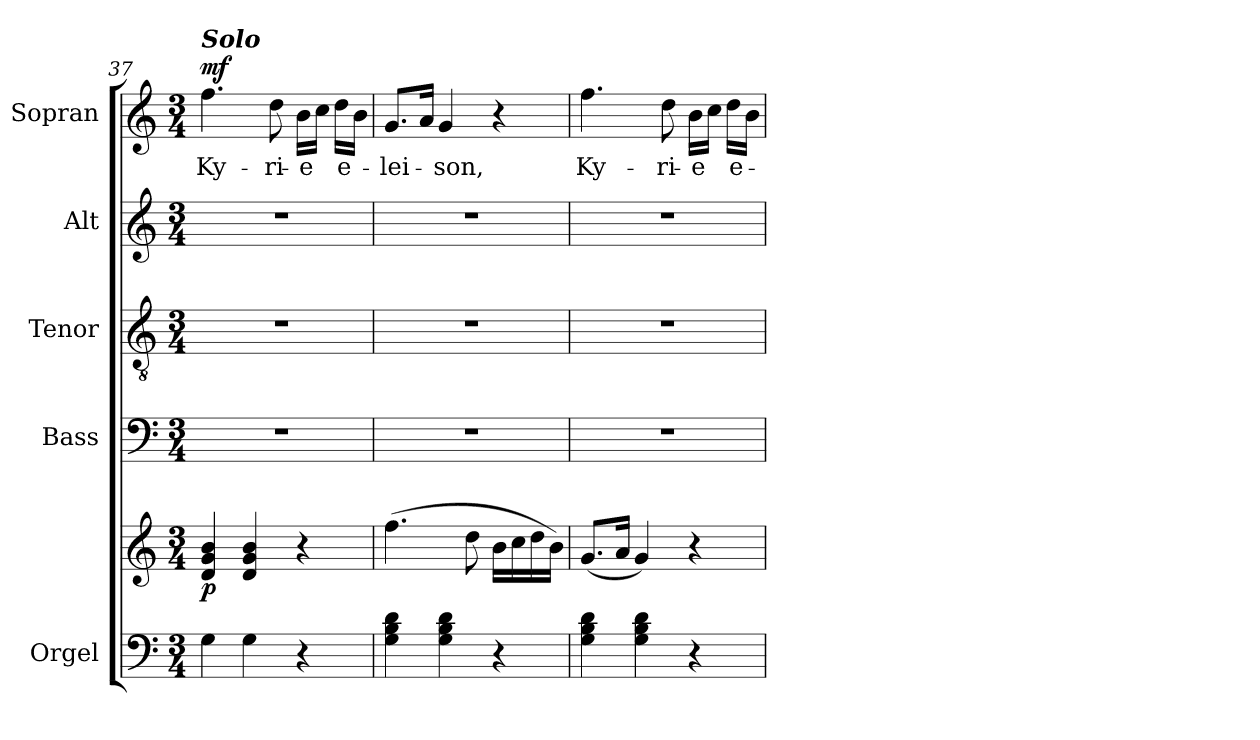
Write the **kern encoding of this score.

**kern	**kern	**dynam	**kern	**kern	**kern	**kern	**text	**dynam
*part5	*part5	*part5	*part4	*part3	*part2	*part1	*part1	*part1
*staff6	*staff5	*staff5/6	*staff4	*staff3	*staff2	*staff1	*staff1	*staff1
*I"Orgel	*	*	*I"Bass	*I"Tenor	*I"Alt	*I"Sopran	*	*
*I'Org.	*	*	*I'B.	*I'T.	*I'A.	*I'S.	*	*
*clefF4	*clefG2	*	*clefF4	*clefGv2	*clefG2	*clefG2	*	*
*k[]	*k[]	*	*k[]	*k[]	*k[]	*k[]	*	*
*C:	*C:	*	*C:	*C:	*C:	*C:	*	*
*M3/4	*M3/4	*	*M3/4	*M3/4	*M3/4	*M3/4	*	*
=37	=37	=37	=37	=37	=37	=37	=37	=37
!	!	!	!	!	!	!LO:TX:a:Bi:t=Solo	!	!
!	!	!LO:DY:b	!	!	!	!	!LO:LY:b	!LO:DY:a
4G\	4d/ 4g/ 4b/	p	2.r	2.r	2.r	4.ff\	Ky-	mf
4G\	4d/ 4g/ 4b/	.	.	.	.	.	.	.
!	!	!	!	!	!	!	!LO:LY:b	!
.	.	.	.	.	.	8dd\	-ri-	.
!	!	!	!	!	!	!	!LO:LY:b	!
4r	4r	.	.	.	.	16b\LL	-e	.
.	.	.	.	.	.	16cc\JJ	.	.
!	!	!	!	!	!	!	!LO:LY:b	!
.	.	.	.	.	.	16dd\LL	e-	.
.	.	.	.	.	.	16b\JJ	.	.
=38	=38	=38	=38	=38	=38	=38	=38	=38
!	!	!	!	!	!	!	!LO:LY:b	!
4G\ 4B\ 4d\	(>4.ff\	.	2.r	2.r	2.r	8.g/L	-lei-	.
.	.	.	.	.	.	16a/Jk	.	.
!	!	!	!	!	!	!	!LO:LY:b	!
4G\ 4B\ 4d\	.	.	.	.	.	4g/	-son,	.
.	8dd\	.	.	.	.	.	.	.
4r	16b\LL	.	.	.	.	4r	.	.
.	16cc\	.	.	.	.	.	.	.
.	16dd\	.	.	.	.	.	.	.
.	16b\JJ)	.	.	.	.	.	.	.
=39	=39	=39	=39	=39	=39	=39	=39	=39
!	!	!	!	!	!	!	!LO:LY:b	!
4G\ 4B\ 4d\	(<8.g/L	.	2.r	2.r	2.r	4.ff\	Ky-	.
.	16a/Jk	.	.	.	.	.	.	.
4G\ 4B\ 4d\	4g/)	.	.	.	.	.	.	.
!	!	!	!	!	!	!	!LO:LY:b	!
.	.	.	.	.	.	8dd\	-ri-	.
!	!	!	!	!	!	!	!LO:LY:b	!
4r	4r	.	.	.	.	16b\LL	-e	.
.	.	.	.	.	.	16cc\JJ	.	.
!	!	!	!	!	!	!	!LO:LY:b	!
.	.	.	.	.	.	16dd\LL	e-	.
.	.	.	.	.	.	16b\JJ	.	.
=	=	=	=	=	=	=	=	=
*-	*-	*-	*-	*-	*-	*-	*-	*-
